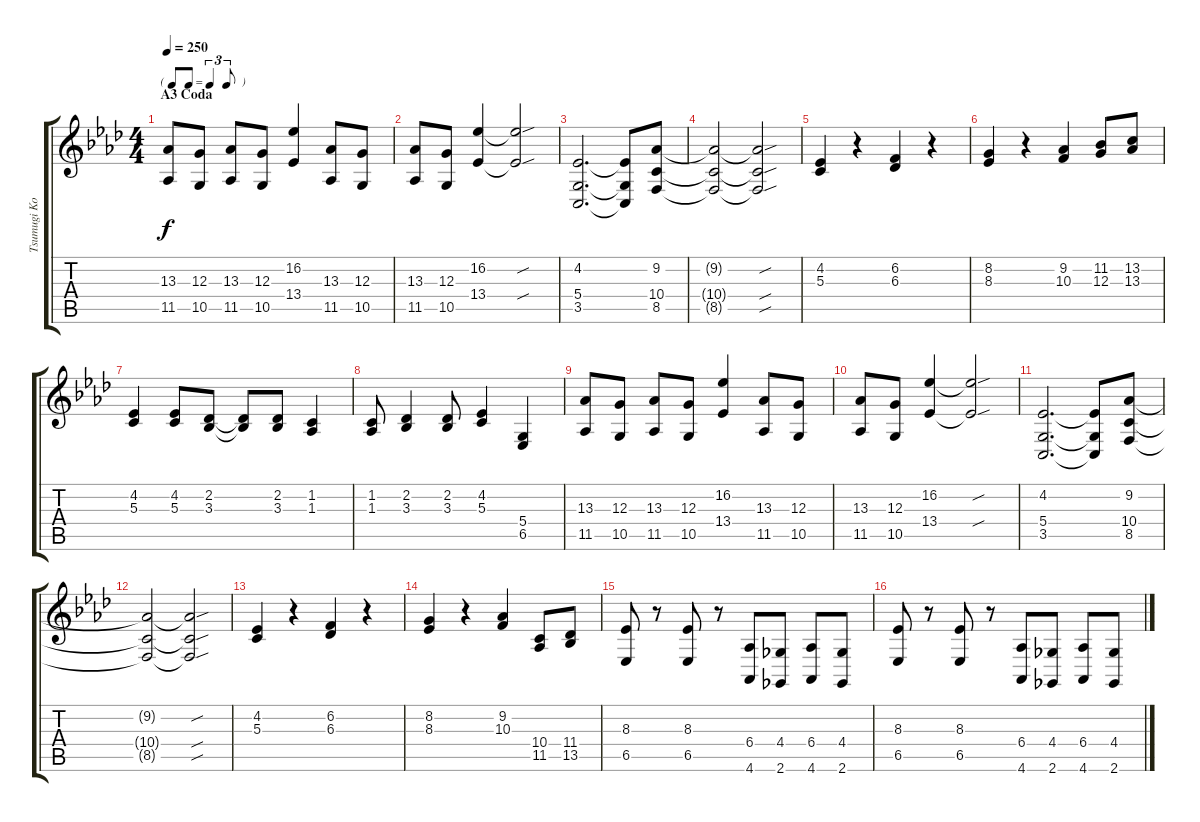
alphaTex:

\track ("Tsumugi Kotobuki I" "Tsumugi Ko") {instrument lead2sawtooth}
\staff {score tabs}
\tuning (E4 B3 G3 D3 A2 E2) {hide}
\ts (4 4)
\tf triplet8th
\section ("" "A3 Coda")
\tempo 250
\clef g2
\ks ab
(13.3 11.5).8{dy f} (12.3 10.5).8 (13.3 11.5).8 (12.3 10.5).8 (16.2 13.4).4 (13.3 11.5).8 (12.3 10.5).8 |
(13.3 11.5).8 (12.3 10.5).8 (16.2 13.4).4 (16.2{sou t} 13.4{sou t}).2 |
(4.2 5.4 3.5).2{d} (4.2{t} 5.4{t} 3.5{t}).8 (9.2 10.4 8.5).8 |
(9.2{t} 10.4{t} 8.5{t}).2 (9.2{sou t} 10.4{sou t} 8.5{sou t}).2 |
(4.2 5.3).4 r.4 (6.2 6.3).4 r.4 |
(8.2 8.3).4 r.4 (9.2 10.3).4 (11.2 12.3).8 (13.2 13.3).8 |
(4.2 5.3).4 (4.2 5.3).8 (2.2 3.3).8 (2.2{t} 3.3{t}).8 (2.2 3.3).8 (1.2 1.3).4 |
(1.2 1.3).8 (2.2 3.3).4 (2.2 3.3).8 (4.2 5.3).4 (5.4 6.5).4 |
(13.3 11.5).8 (12.3 10.5).8 (13.3 11.5).8 (12.3 10.5).8 (16.2 13.4).4 (13.3 11.5).8 (12.3 10.5).8 |
(13.3 11.5).8 (12.3 10.5).8 (16.2 13.4).4 (16.2{sou t} 13.4{sou t}).2 |
(4.2 5.4 3.5).2{d} (4.2{t} 5.4{t} 3.5{t}).8 (9.2 10.4 8.5).8 |
(9.2{t} 10.4{t} 8.5{t}).2 (9.2{sou t} 10.4{sou t} 8.5{sou t}).2 |
(4.2 5.3).4 r.4 (6.2 6.3).4 r.4 |
(8.2 8.3).4 r.4 (9.2 10.3).4 (10.4 11.5).8 (11.4 13.5).8 |
(8.3 6.5).8 r.8 (8.3 6.5).8 r.8 (6.4 4.6).8 (4.4 2.6).8 (6.4 4.6).8 (4.4 2.6).8 |
(8.3 6.5).8 r.8 (8.3 6.5).8 r.8 (6.4 4.6).8 (4.4 2.6).8 (6.4 4.6).8 (4.4 2.6).8
